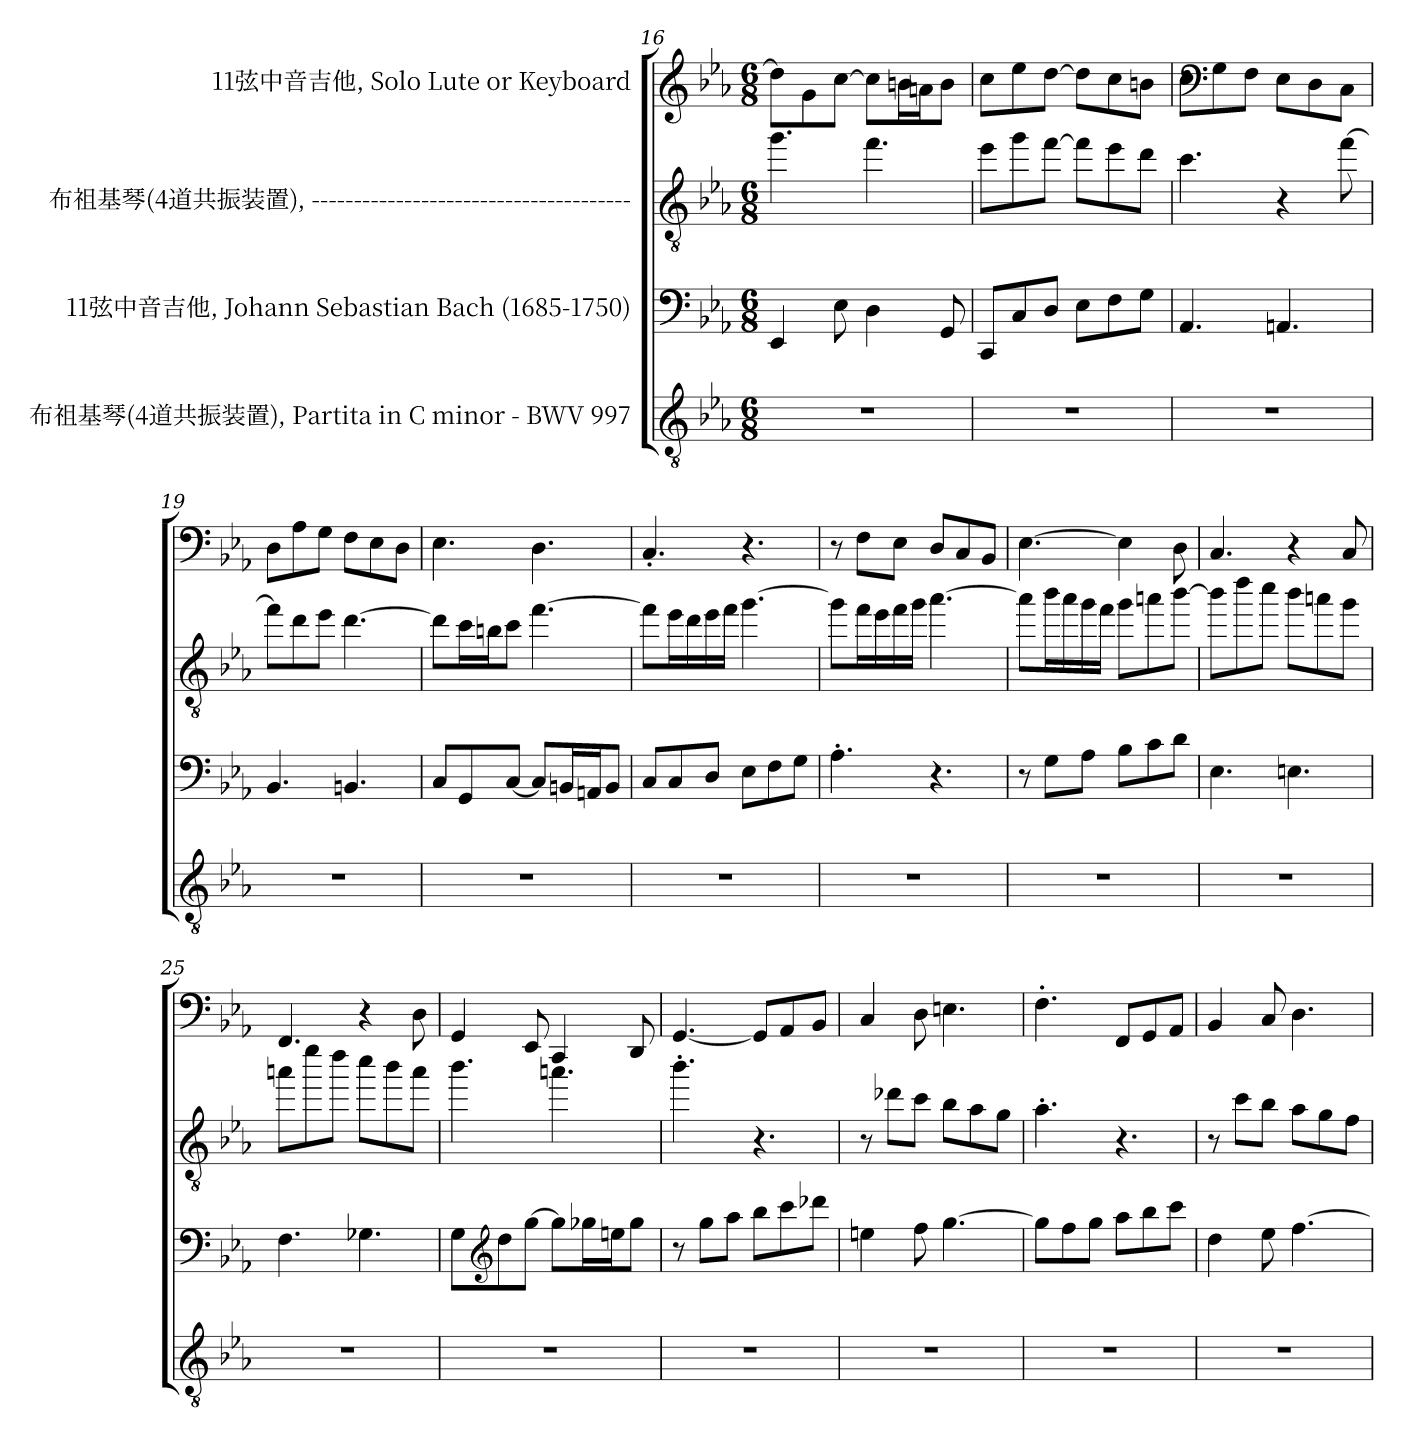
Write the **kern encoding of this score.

**kern	**kern	**kern	**kern
*part4	*part3	*part2	*part1
*staff4	*staff3	*staff2	*staff1
*I"布祖基琴(4道共振装置), Partita in C minor - BWV 997	*I"11弦中音吉他, Johann Sebastian Bach  (1685-1750)	*I"布祖基琴(4道共振装置), --------------------------------------	*I"11弦中音吉他, Solo Lute or Keyboard
*clefGv2	*clefF4	*clefGv2	*clefG2
*k[b-e-a-]	*k[b-e-a-]	*k[b-e-a-]	*k[b-e-a-]
*M6/8	*M6/8	*M6/8	*M6/8
=16	=16	=16	=16
2.r	4EE-/	4.gg\	8dd\L]
.	.	.	8g\
.	8E-\	.	[8cc\J
.	4D\	4.ff\	8cc\L]
.	.	.	16bn\L
.	.	.	16an\J
.	8GG/	.	8b\J
=17	=17	=17	=17
2.r	8CC/L	8ee-\L	8cc\L
.	8C/	8gg\	8ee-\
.	8D/J	[8ff\J	[8dd\J
.	8E-\L	8ff\L]	8dd\L]
.	8F\	8ee-\	8cc\
.	8G\J	8dd\J	8bn\J
!!LO:LB:g=z
=18	=18	=18	=18
2.r	4.AA-/	4.cc\	8cc\L
*	*	*	*clefF4
.	.	.	8G\
.	.	.	8F\J
.	4.AAn/	4r	8E-\L
.	.	.	8D\
.	.	[8ff\	8C\J
=19	=19	=19	=19
2.r	4.BB-/	8ff\L]	8D\L
.	.	8dd\	8A-\
.	.	8ee-\J	8G\J
.	4.BBn/	[4.dd\	8F\L
.	.	.	8E-\
.	.	.	8D\J
=20	=20	=20	=20
2.r	8C/L	8dd\L]	4.E-\
.	8GG/	16cc\L	.
.	.	16bn\J	.
.	[8C/J	8cc\J	.
.	8C/L]	[4.ff\	4.D\
.	16BBn/L	.	.
.	16AAn/J	.	.
.	8BB/J	.	.
!!LO:PB:g=z
=21	=21	=21	=21
2.r	8C/L	8ff\L]	4.C'/
.	8C/	16ee-\L	.
.	.	16dd\	.
.	8D/J	16ee-\	.
.	.	16ff\JJ	.
.	8E-\L	[4.gg\	4.r
.	8F\	.	.
.	8G\J	.	.
=22	=22	=22	=22
2.r	4.A-'\	8gg\L]	8r
.	.	16ff\L	8F\L
.	.	16ee-\	.
.	.	16ff\	8E-\J
.	.	16gg\JJ	.
.	4.r	[4.aa-\	8D/L
.	.	.	8C/
.	.	.	8BB-/J
=23	=23	=23	=23
2.r	8r	8aa-\L]	[4.E-\
.	8G\L	16bb-\L	.
.	.	16aa-\	.
.	8A-\J	16gg\	.
.	.	16ff\JJ	.
.	8B-\L	8gg\L	4E-\]
.	8c\	8aan\	.
.	8d\J	[8bb-\J	8D\
!!LO:LB:g=z
=24	=24	=24	=24
2.r	4.E-\	8bb-\L]	4.C/
.	.	8ddd\	.
.	.	8ccc\J	.
.	4.En\	8bb-\L	4r
.	.	8aan\	.
.	.	8gg\J	8C/
=25	=25	=25	=25
2.r	4.F\	8aan\L	4.FF/
.	.	8eee-\	.
.	.	8ddd\J	.
.	4.G-X\	8ccc\L	4r
.	.	8bb-\	.
.	.	8aa\J	8D\
=26	=26	=26	=26
2.r	8G\L	4.bb-\	4GG/
*	*clefG2	*	*
.	8dd\	.	.
.	[8gg\J	.	8EE-/
.	8gg\L]	4.aan\	4CC/
.	16gg-X\L	.	.
.	16een\J	.	.
.	8gg-\J	.	8DD/
!!LO:LB:g=z
=27	=27	=27	=27
2.r	8r	4.bb-'\	[4.GG/
.	8gg\L	.	.
.	8aa-\J	.	.
.	8bb-\L	4.r	8GG/L]
.	8ccc\	.	8AA-/
.	8ddd-X\J	.	8BB-/J
=28	=28	=28	=28
2.r	4een\	8r	4C/
.	.	8dd-X\L	.
.	8ff\	8cc\J	8D\
.	[4.gg\	8b-\L	4.En\
.	.	8a-\	.
.	.	8g\J	.
=29	=29	=29	=29
2.r	8gg\L]	4.a-'\	4.F'\
.	8ff\	.	.
.	8gg\J	.	.
.	8aa-\L	4.r	8FF/L
.	8bb-\	.	8GG/
.	8ccc\J	.	8AA-/J
=30	=30	=30	=30
2.r	4dd\	8r	4BB-/
.	.	8cc\L	.
.	8ee-\	8b-\J	8C/
.	[4.ff\	8a-\L	4.D\
.	.	8g\	.
.	.	8f\J	.
=	=	=	=
*-	*-	*-	*-
